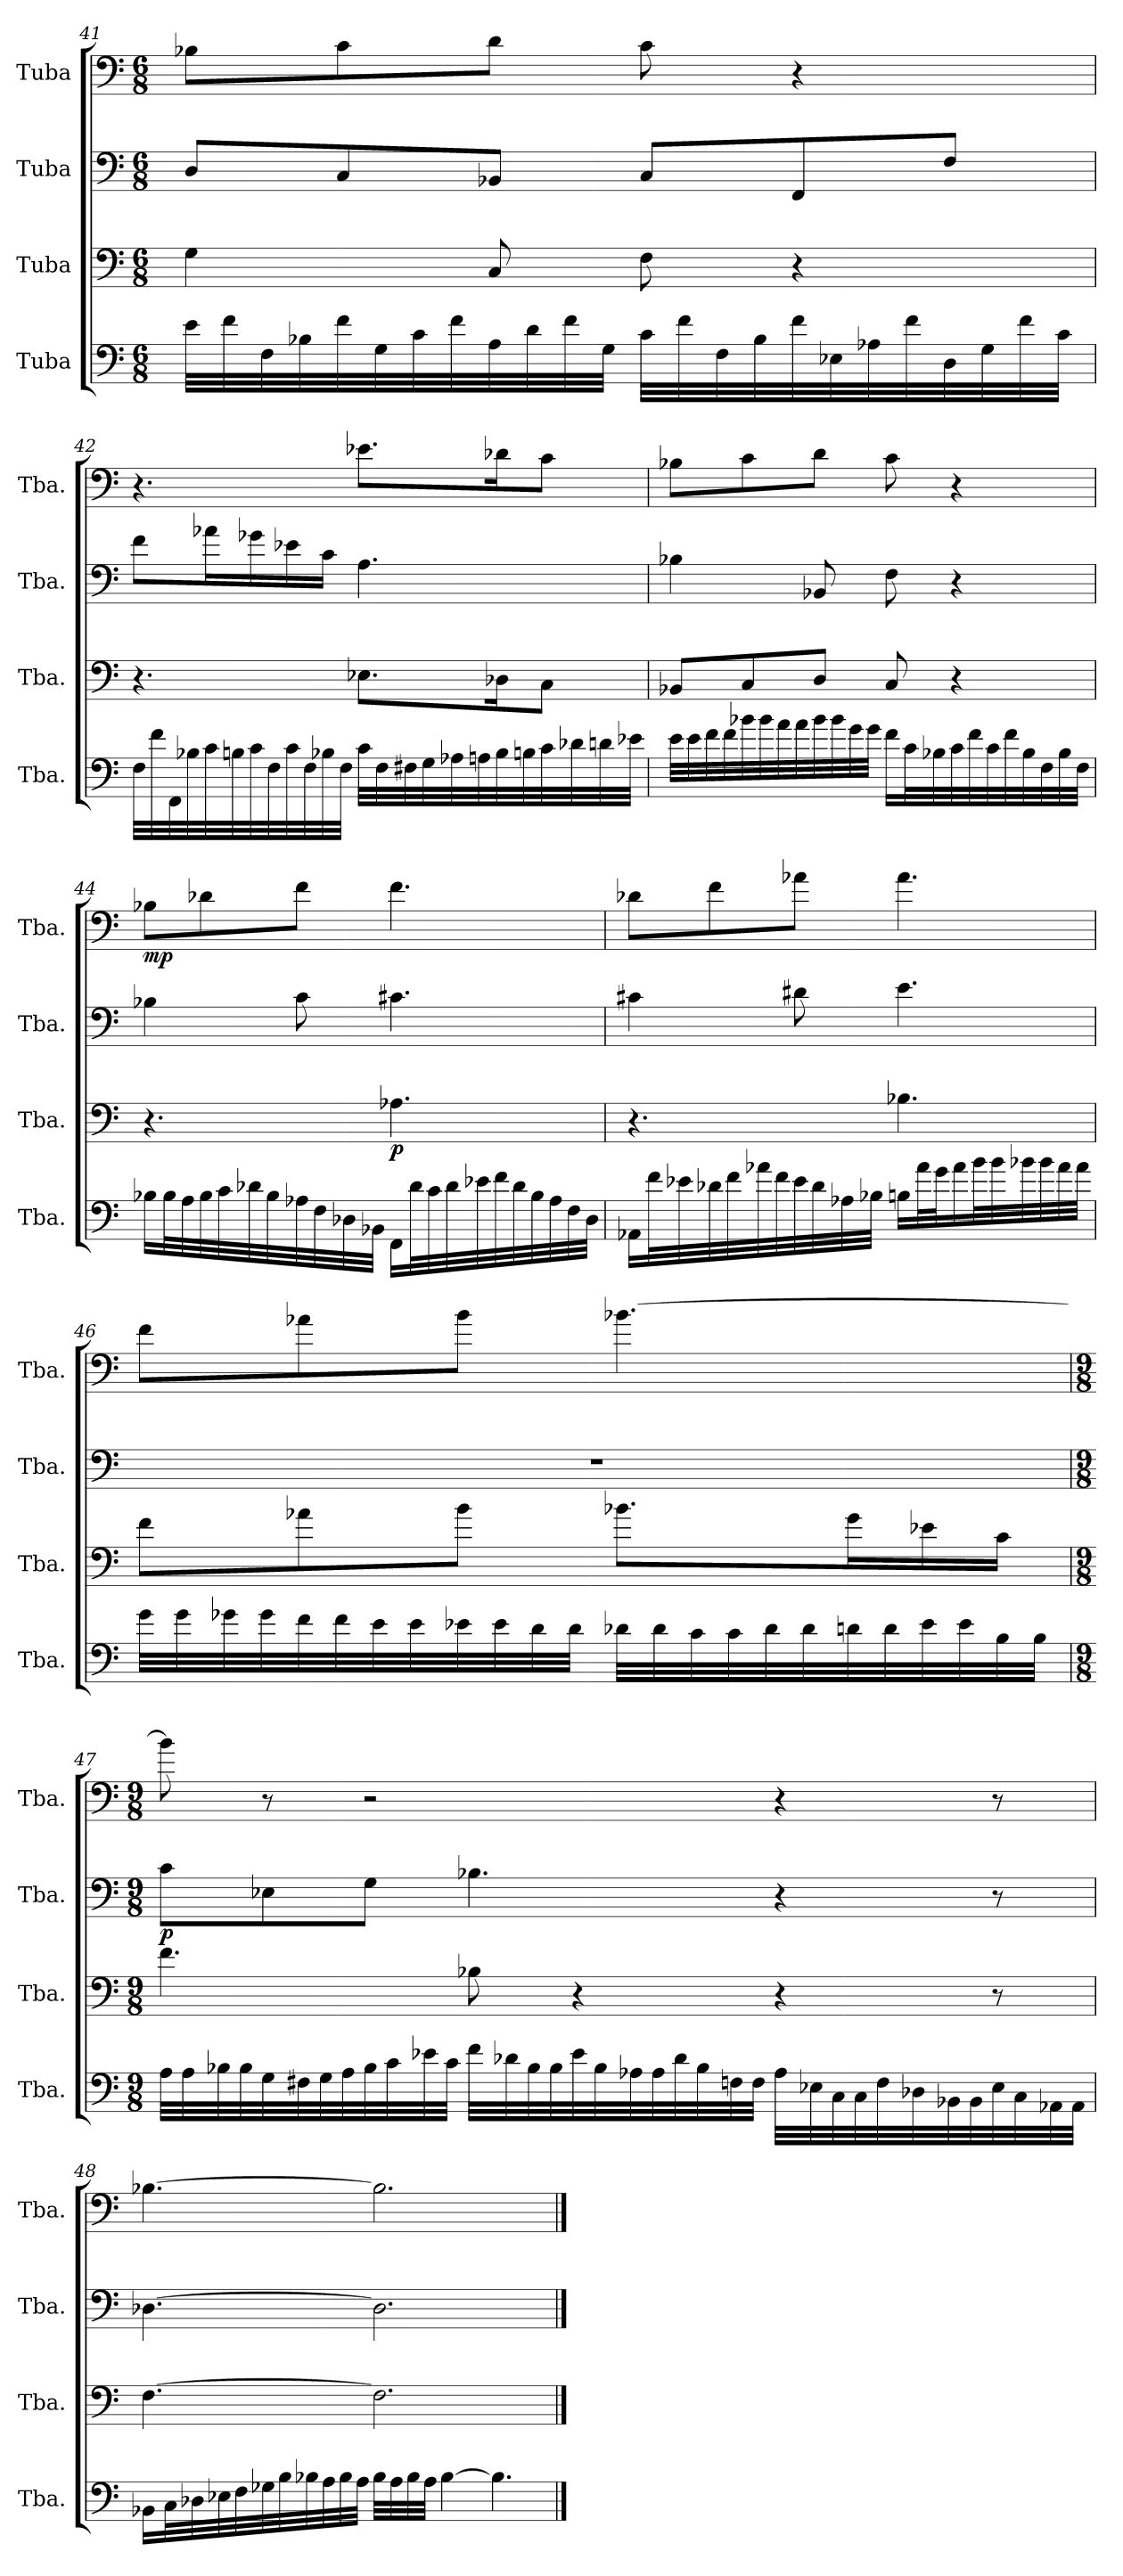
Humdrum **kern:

**kern	**kern	**dynam	**kern	**dynam	**kern	**dynam
*part4	*part3	*part3	*part2	*part2	*part1	*part1
*staff4	*staff3	*staff3	*staff2	*staff2	*staff1	*staff1
*I"Tuba	*I"Tuba	*	*I"Tuba	*	*I"Tuba	*
*I'Tba.	*I'Tba.	*	*I'Tba.	*	*I'Tba.	*
!!LO:LB:g=z
*clefF4	*clefF4	*	*clefF4	*	*clefF4	*
*k[]	*k[]	*	*k[]	*	*k[]	*
*M6/8	*M6/8	*	*M6/8	*	*M6/8	*
=41	=41	=41	=41	=41	=41	=41
32e\LLL	4G\	.	8D/L	.	8B-X\L	.
32f\	.	.	.	.	.	.
32F\	.	.	.	.	.	.
32B-X\	.	.	.	.	.	.
32f\	.	.	8C/	.	8c\	.
32G\	.	.	.	.	.	.
32c\	.	.	.	.	.	.
32f\	.	.	.	.	.	.
32A\	8C/	.	8BB-X/J	.	8d\J	.
32d\	.	.	.	.	.	.
32f\	.	.	.	.	.	.
32G\JJJ	.	.	.	.	.	.
32c\LLL	8F\	.	8C/L	.	8c\	.
32f\	.	.	.	.	.	.
32F\	.	.	.	.	.	.
32B-\	.	.	.	.	.	.
32f\	4r	.	8FF/	.	4r	.
32E-X\	.	.	.	.	.	.
32A-X\	.	.	.	.	.	.
32f\	.	.	.	.	.	.
32D\	.	.	8F/J	.	.	.
32G\	.	.	.	.	.	.
32f\	.	.	.	.	.	.
32c\JJJ	.	.	.	.	.	.
!!LO:LB:g=z
=42	=42	=42	=42	=42	=42	=42
32F\LLL	4.r	.	8f\L	.	4.r	.
32f\	.	.	.	.	.	.
32FF\	.	.	.	.	.	.
32B-X\	.	.	.	.	.	.
32c\	.	.	16a-X\L	.	.	.
32Bn\	.	.	.	.	.	.
32c\	.	.	16g-X\	.	.	.
32F\	.	.	.	.	.	.
32c\	.	.	16e-X\	.	.	.
32F\	.	.	.	.	.	.
32B-X\	.	.	16c\JJ	.	.	.
32F\JJJ	.	.	.	.	.	.
32c\LLL	8.E-X\L	.	4.A\	.	8.e-X\L	.
32F\	.	.	.	.	.	.
32F#X\	.	.	.	.	.	.
32G\	.	.	.	.	.	.
32A-X\	.	.	.	.	.	.
32An\	.	.	.	.	.	.
32B-\	16D-X\K	.	.	.	16d-X\K	.
32Bn\	.	.	.	.	.	.
32c\	8C\J	.	.	.	8c\J	.
32d-X\	.	.	.	.	.	.
32dn\	.	.	.	.	.	.
32e-X\JJJ	.	.	.	.	.	.
!!LO:PB:g=z
=43	=43	=43	=43	=43	=43	=43
32e\LLL	8BB-X/L	.	4B-X\	.	8B-X\L	.
32e\	.	.	.	.	.	.
32f\	.	.	.	.	.	.
32f\	.	.	.	.	.	.
32b-X\	8C/	.	.	.	8c\	.
32b-\	.	.	.	.	.	.
32a\	.	.	.	.	.	.
32a\	.	.	.	.	.	.
32b-\	8D/J	.	8BB-X/	.	8d\J	.
32b-\	.	.	.	.	.	.
32g\	.	.	.	.	.	.
32g\JJJ	.	.	.	.	.	.
16f\LL	8C/	.	8F\	.	8c\	.
32c\L	.	.	.	.	.	.
32B-X\	.	.	.	.	.	.
32c\	4r	.	4r	.	4r	.
32f\	.	.	.	.	.	.
32c\	.	.	.	.	.	.
32f\	.	.	.	.	.	.
32B-\	.	.	.	.	.	.
32F\	.	.	.	.	.	.
32B-\	.	.	.	.	.	.
32F\JJJ	.	.	.	.	.	.
!!LO:LB:g=z
=44	=44	=44	=44	=44	=44	=44
!	!	!	!	!	!	!LO:DY:b
16B-X\LL	4.r	.	4B-X\	.	8B-X\L	mp
32B-\L	.	.	.	.	.	.
32A\	.	.	.	.	.	.
32B-\	.	.	.	.	8d-X\	.
32c\	.	.	.	.	.	.
32d-X\	.	.	.	.	.	.
32B-\	.	.	.	.	.	.
32A-X\	.	.	8c\	.	8f\J	.
32F\	.	.	.	.	.	.
32D-X\	.	.	.	.	.	.
32BB-X\JJJ	.	.	.	.	.	.
!	!	!LO:DY:b	!	!	!	!
16FF\LL	4.A-X\	p	4.c#X\	.	4.f\	.
32d-\L	.	.	.	.	.	.
32c\	.	.	.	.	.	.
32d-\	.	.	.	.	.	.
32e-X\	.	.	.	.	.	.
32f\	.	.	.	.	.	.
32d-\	.	.	.	.	.	.
32B-\	.	.	.	.	.	.
32A-\	.	.	.	.	.	.
32F\	.	.	.	.	.	.
32D-\JJJ	.	.	.	.	.	.
!!LO:LB:g=z
=45	=45	=45	=45	=45	=45	=45
16AA-X\LL	4.r	.	4c#X\	.	8d-X\L	.
32f\L	.	.	.	.	.	.
32e-X\	.	.	.	.	.	.
32d-X\	.	.	.	.	8f\	.
32f\	.	.	.	.	.	.
32a-X\	.	.	.	.	.	.
32f\	.	.	.	.	.	.
32e-\	.	.	8d#X\	.	8a-X\J	.
32d-\	.	.	.	.	.	.
32A-X\	.	.	.	.	.	.
32B-X\JJJ	.	.	.	.	.	.
16Bn\LL	4.B-X\	.	4.e\	.	4.a-\	.
32a-\L	.	.	.	.	.	.
32g\J	.	.	.	.	.	.
16a-\	.	.	.	.	.	.
32b\L	.	.	.	.	.	.
32b\	.	.	.	.	.	.
32b-X\	.	.	.	.	.	.
32b-\	.	.	.	.	.	.
32a-\	.	.	.	.	.	.
32a-\JJJ	.	.	.	.	.	.
!!LO:PB:g=z
=46	=46	=46	=46	=46	=46	=46
32g\LLL	8f\L	.	2.r	.	8f\L	.
32g\	.	.	.	.	.	.
32g-X\	.	.	.	.	.	.
32g-\	.	.	.	.	.	.
32f\	8a-X\	.	.	.	8a-X\	.
32f\	.	.	.	.	.	.
32e\	.	.	.	.	.	.
32e\	.	.	.	.	.	.
32e-X\	8b\J	.	.	.	8b\J	.
32e-\	.	.	.	.	.	.
32d\	.	.	.	.	.	.
32d\JJJ	.	.	.	.	.	.
32d-X\LLL	8.b-X\L	.	.	.	[4.b-X\	.
32d-\	.	.	.	.	.	.
32c\	.	.	.	.	.	.
32c\	.	.	.	.	.	.
32d-\	.	.	.	.	.	.
32d-\	.	.	.	.	.	.
32dn\	16g\L	.	.	.	.	.
32d\	.	.	.	.	.	.
32e-\	16e-X\	.	.	.	.	.
32e-\	.	.	.	.	.	.
32B\	16c\JJ	.	.	.	.	.
32B\JJJ	.	.	.	.	.	.
!!LO:LB:g=z
=47	=47	=47	=47	=47	=47	=47
*M9/8	*M9/8	*	*M9/8	*	*M9/8	*
!	!	!	!	!LO:DY:b	!	!
*	*	*	*	*	*^	*
32A\LLL	4.f\	.	8c\L	p	8b-\]	2ryy	.
32A\	.	.	.	.	.	.	.
32B-X\	.	.	.	.	.	.	.
32B-\	.	.	.	.	.	.	.
32G\	.	.	8E-X\	.	8r	.	.
32F#X\	.	.	.	.	.	.	.
32G\	.	.	.	.	.	.	.
32A\	.	.	.	.	.	.	.
32B-\	.	.	8G\J	.	2r	.	.
32c\	.	.	.	.	.	.	.
32e-X\	.	.	.	.	.	.	.
32c\JJJ	.	.	.	.	.	.	.
32f\LLL	8B-X\	.	4.B-X\	.	.	.	.
32d-X\	.	.	.	.	.	.	.
32B-\	.	.	.	.	.	.	.
32B-\	.	.	.	.	.	.	.
32e-\	4r	.	.	.	.	4ryy	.
32B-\	.	.	.	.	.	.	.
32A-X\	.	.	.	.	.	.	.
32A-\	.	.	.	.	.	.	.
32d-\	.	.	.	.	.	.	.
32B-\	.	.	.	.	.	.	.
32Fn\	.	.	.	.	.	.	.
32F\JJJ	.	.	.	.	.	.	.
32A-\LLL	4r	.	4r	.	4r	16ryy	.
32E-X\	.	.	.	.	.	.	.
*	*	*	*	*	*MM30	*	*
32C\	.	.	.	.	.	4ryy	.
32C\	.	.	.	.	.	.	.
32F\	.	.	.	.	.	.	.
32D-X\	.	.	.	.	.	.	.
32BB-X\	.	.	.	.	.	.	.
32BB-\	.	.	.	.	.	.	.
32E-\	8r	.	8r	.	8r	.	.
32C\	.	.	.	.	.	.	.
32AA-X\	.	.	.	.	.	16ryy	.
32AA-\JJJ	.	.	.	.	.	.	.
!!LO:LB:g=z	!!
=48	=48	=48	=48	=48	=48	=48	=48
16BB-X\LL	[4.F\	.	[4.D-X\	.	[4.B-X\	4ryy	.
32C\L	.	.	.	.	.	.	.
32D-X\	.	.	.	.	.	.	.
32E-X\	.	.	.	.	.	.	.
32F\	.	.	.	.	.	.	.
32G-X\	.	.	.	.	.	.	.
32B\	.	.	.	.	.	.	.
*	*	*	*	*	*MM25	*	*
32B-X\	.	.	.	.	.	2..ryy	.
32A\	.	.	.	.	.	.	.
32B-\	.	.	.	.	.	.	.
32A\JJJ	.	.	.	.	.	.	.
*	*	*	*	*	*MM20	*	*
32B-\LLL	2.F\]	.	2.D-\]	.	2.B-\]	.	.
32A\	.	.	.	.	.	.	.
32B-\	.	.	.	.	.	.	.
32A\JJJ	.	.	.	.	.	.	.
[4B-\	.	.	.	.	.	.	.
4.B-\]	.	.	.	.	.	.	.
*	*	*	*	*	*v	*v	*
==	==	==	==	==	==	==
*-	*-	*-	*-	*-	*-	*-
